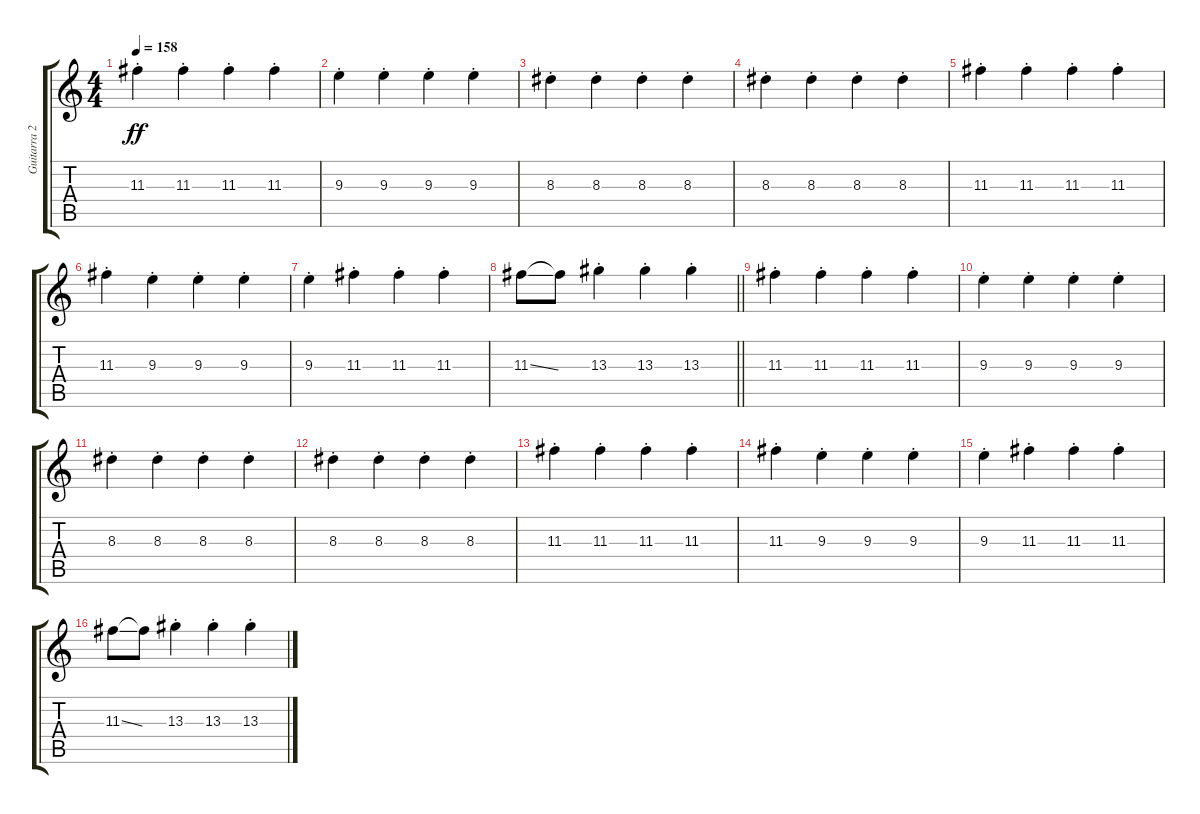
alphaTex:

\track ("Guitarra 2" "Guitarra 2") {instrument overdrivenguitar}
\staff {score tabs}
\tuning (E4 B3 G3 D3 A2 E2) {hide}
\ts (4 4)
\tempo 158
\clef g2
\ks c
11.3{st}.4{dy ff} 11.3{st}.4 11.3{st}.4 11.3{st}.4 |
9.3{st}.4 9.3{st}.4 9.3{st}.4 9.3{st}.4 |
8.3{st}.4 8.3{st}.4 8.3{st}.4 8.3{st}.4 |
8.3{st}.4 8.3{st}.4 8.3{st}.4 8.3{st}.4 |
11.3{st}.4 11.3{st}.4 11.3{st}.4 11.3{st}.4 |
11.3{st}.4 9.3{st}.4 9.3{st}.4 9.3{st}.4 |
9.3{st}.4 11.3{st}.4 11.3{st}.4 11.3{st}.4 |
\barLineRight lightlight
11.3{ss}.8 11.3{t}.8 13.3{st}.4 13.3{st}.4 13.3{st}.4 |
11.3{st}.4 11.3{st}.4 11.3{st}.4 11.3{st}.4 |
9.3{st}.4 9.3{st}.4 9.3{st}.4 9.3{st}.4 |
8.3{st}.4 8.3{st}.4 8.3{st}.4 8.3{st}.4 |
8.3{st}.4 8.3{st}.4 8.3{st}.4 8.3{st}.4 |
11.3{st}.4 11.3{st}.4 11.3{st}.4 11.3{st}.4 |
11.3{st}.4 9.3{st}.4 9.3{st}.4 9.3{st}.4 |
9.3{st}.4 11.3{st}.4 11.3{st}.4 11.3{st}.4 |
11.3{ss}.8 11.3{t}.8 13.3{st}.4 13.3{st}.4 13.3{st}.4
